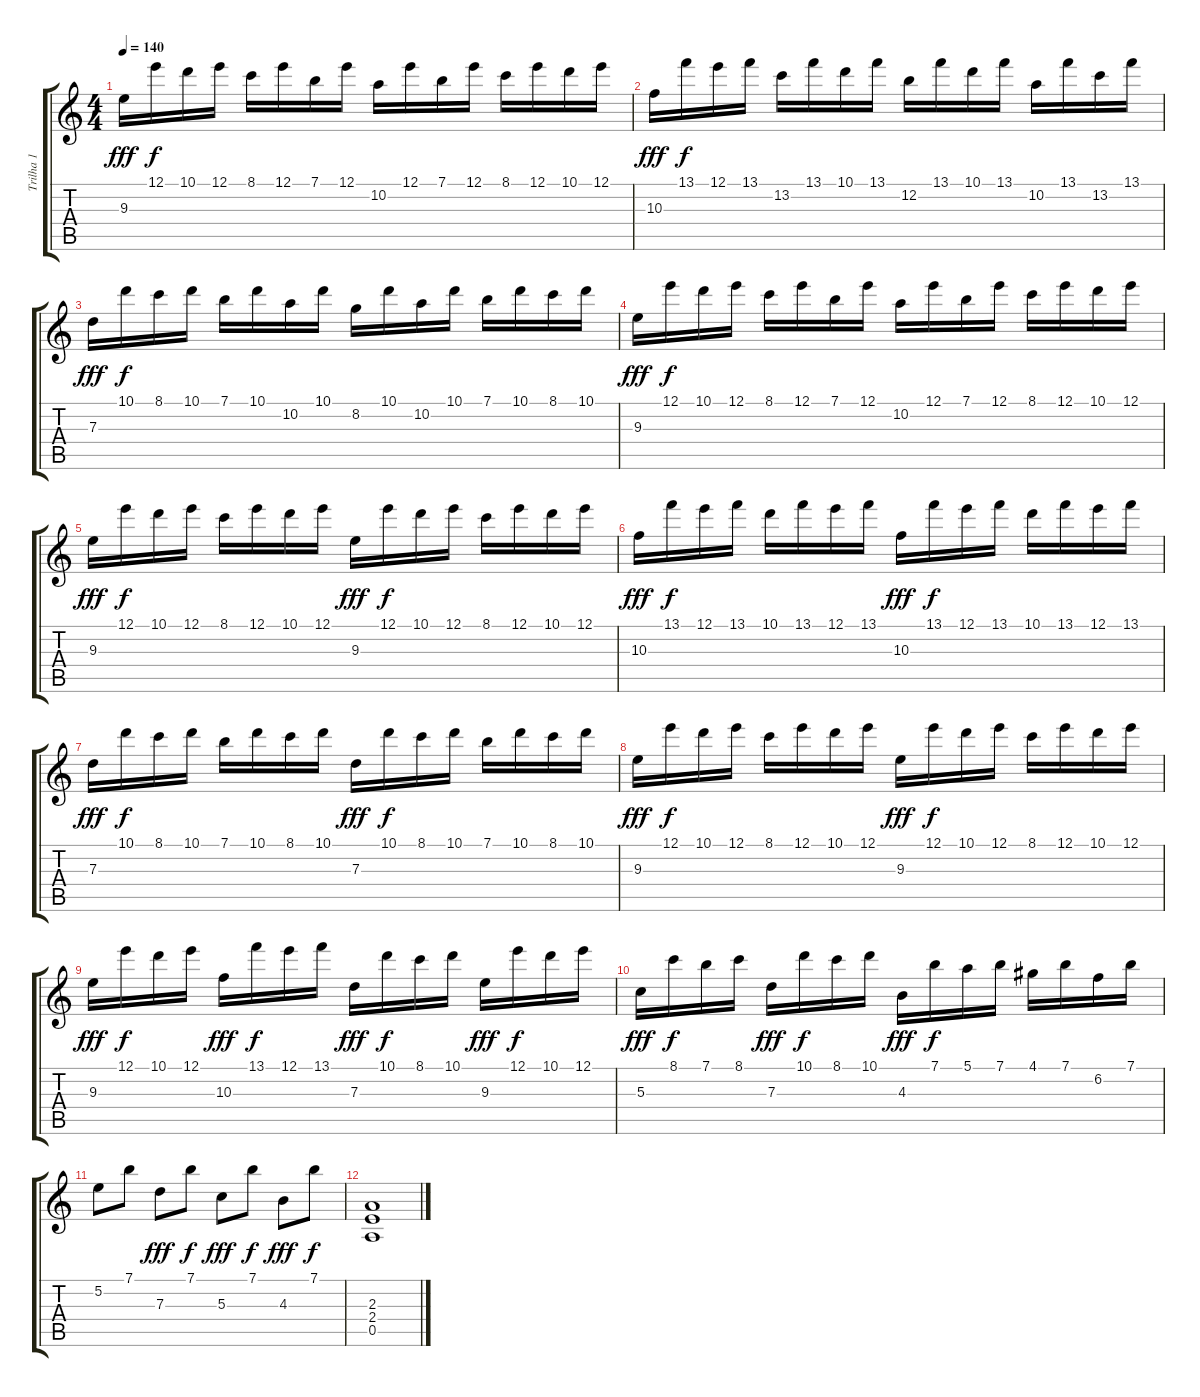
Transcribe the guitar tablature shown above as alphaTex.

\track ("Trilha 1" "Trilha 1") {instrument distortionguitar}
\staff {score tabs}
\tuning (E4 B3 G3 D3 A2 E2) {hide}
\ts (4 4)
\tempo 140
\clef g2
\ks c
9.3.16{dy fff instrument distortionguitar} 12.1.16{dy f} 10.1.16 12.1.16 8.1.16 12.1.16 7.1.16 12.1.16 10.2.16 12.1.16 7.1.16 12.1.16 8.1.16 12.1.16 10.1.16 12.1.16 |
10.3.16{dy fff} 13.1.16{dy f} 12.1.16 13.1.16 13.2.16 13.1.16 10.1.16 13.1.16 12.2.16 13.1.16 10.1.16 13.1.16 10.2.16 13.1.16 13.2.16 13.1.16 |
7.3.16{dy fff} 10.1.16{dy f} 8.1.16 10.1.16 7.1.16 10.1.16 10.2.16 10.1.16 8.2.16 10.1.16 10.2.16 10.1.16 7.1.16 10.1.16 8.1.16 10.1.16 |
9.3.16{dy fff} 12.1.16{dy f} 10.1.16 12.1.16 8.1.16 12.1.16 7.1.16 12.1.16 10.2.16 12.1.16 7.1.16 12.1.16 8.1.16 12.1.16 10.1.16 12.1.16 |
9.3.16{dy fff} 12.1.16{dy f} 10.1.16 12.1.16 8.1.16 12.1.16 10.1.16 12.1.16 9.3.16{dy fff} 12.1.16{dy f} 10.1.16 12.1.16 8.1.16 12.1.16 10.1.16 12.1.16 |
10.3.16{dy fff} 13.1.16{dy f} 12.1.16 13.1.16 10.1.16 13.1.16 12.1.16 13.1.16 10.3.16{dy fff} 13.1.16{dy f} 12.1.16 13.1.16 10.1.16 13.1.16 12.1.16 13.1.16 |
7.3.16{dy fff} 10.1.16{dy f} 8.1.16 10.1.16 7.1.16 10.1.16 8.1.16 10.1.16 7.3.16{dy fff} 10.1.16{dy f} 8.1.16 10.1.16 7.1.16 10.1.16 8.1.16 10.1.16 |
9.3.16{dy fff} 12.1.16{dy f} 10.1.16 12.1.16 8.1.16 12.1.16 10.1.16 12.1.16 9.3.16{dy fff} 12.1.16{dy f} 10.1.16 12.1.16 8.1.16 12.1.16 10.1.16 12.1.16 |
9.3.16{dy fff} 12.1.16{dy f} 10.1.16 12.1.16 10.3.16{dy fff} 13.1.16{dy f} 12.1.16 13.1.16 7.3.16{dy fff} 10.1.16{dy f} 8.1.16 10.1.16 9.3.16{dy fff} 12.1.16{dy f} 10.1.16 12.1.16 |
5.3.16{dy fff} 8.1.16{dy f} 7.1.16 8.1.16 7.3.16{dy fff} 10.1.16{dy f} 8.1.16 10.1.16 4.3.16{dy fff} 7.1.16{dy f} 5.1.16 7.1.16 4.1.16 7.1.16 6.2.16 7.1.16 |
5.2.8 7.1.8 7.3.8{dy fff} 7.1.8{dy f} 5.3.8{dy fff} 7.1.8{dy f} 4.3.8{dy fff} 7.1.8{dy f} |
(2.3 2.4 0.5).1
